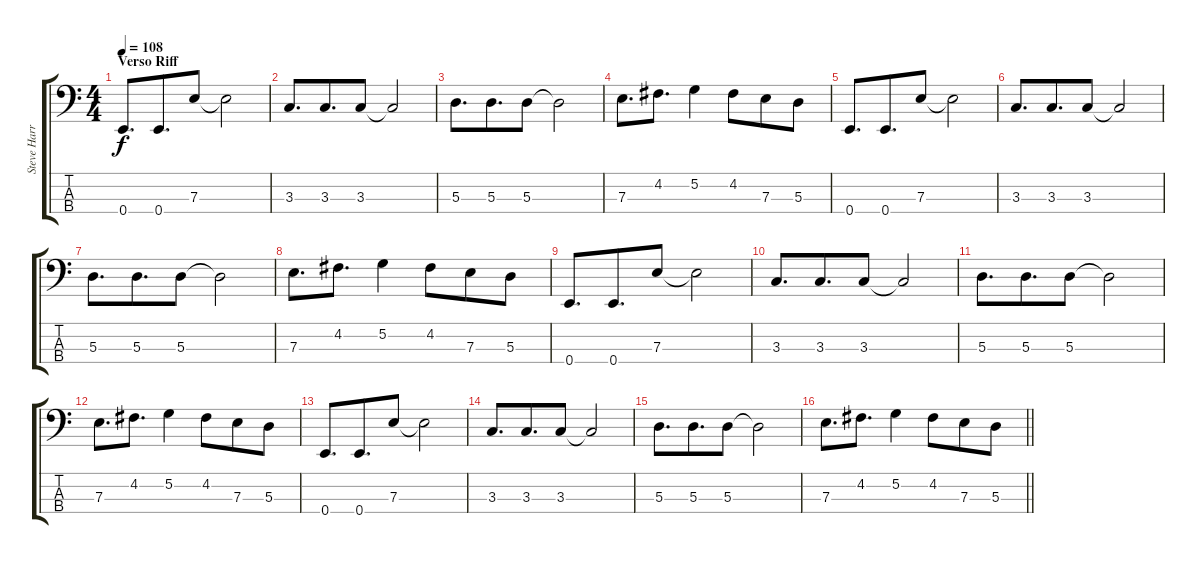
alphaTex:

\track ("Steve Harris" "Steve Harr") {instrument electricbassfinger}
\staff {score tabs}
\tuning (G2 D2 A1 E1) {hide}
\ts (4 4)
\section ("" "Verso Riff")
\tempo 108
\clef f4
\ks c
0.4.8{d dy f beam merge} 0.4.8{d beam merge} 7.3.8 7.3{t}.2 |
3.3.8{d beam merge} 3.3.8{d beam merge} 3.3.8 3.3{t}.2 |
5.3.8{d beam merge} 5.3.8{d beam merge} 5.3.8 5.3{t}.2 |
7.3.8{d} 4.2.8{d} 5.2.4 4.2.8{beam merge} 7.3.8{beam merge} 5.3.8 |
0.4.8{d beam merge} 0.4.8{d beam merge} 7.3.8 7.3{t}.2 |
3.3.8{d beam merge} 3.3.8{d beam merge} 3.3.8 3.3{t}.2 |
5.3.8{d beam merge} 5.3.8{d beam merge} 5.3.8 5.3{t}.2 |
7.3.8{d} 4.2.8{d} 5.2.4 4.2.8{beam merge} 7.3.8{beam merge} 5.3.8 |
0.4.8{d beam merge} 0.4.8{d beam merge} 7.3.8 7.3{t}.2 |
3.3.8{d beam merge} 3.3.8{d beam merge} 3.3.8 3.3{t}.2 |
5.3.8{d beam merge} 5.3.8{d beam merge} 5.3.8 5.3{t}.2 |
7.3.8{d} 4.2.8{d} 5.2.4 4.2.8{beam merge} 7.3.8{beam merge} 5.3.8 |
0.4.8{d beam merge} 0.4.8{d beam merge} 7.3.8 7.3{t}.2 |
3.3.8{d beam merge} 3.3.8{d beam merge} 3.3.8 3.3{t}.2 |
5.3.8{d beam merge} 5.3.8{d beam merge} 5.3.8 5.3{t}.2 |
\barLineRight lightlight
7.3.8{d} 4.2.8{d} 5.2.4 4.2.8{beam merge} 7.3.8{beam merge} 5.3.8
